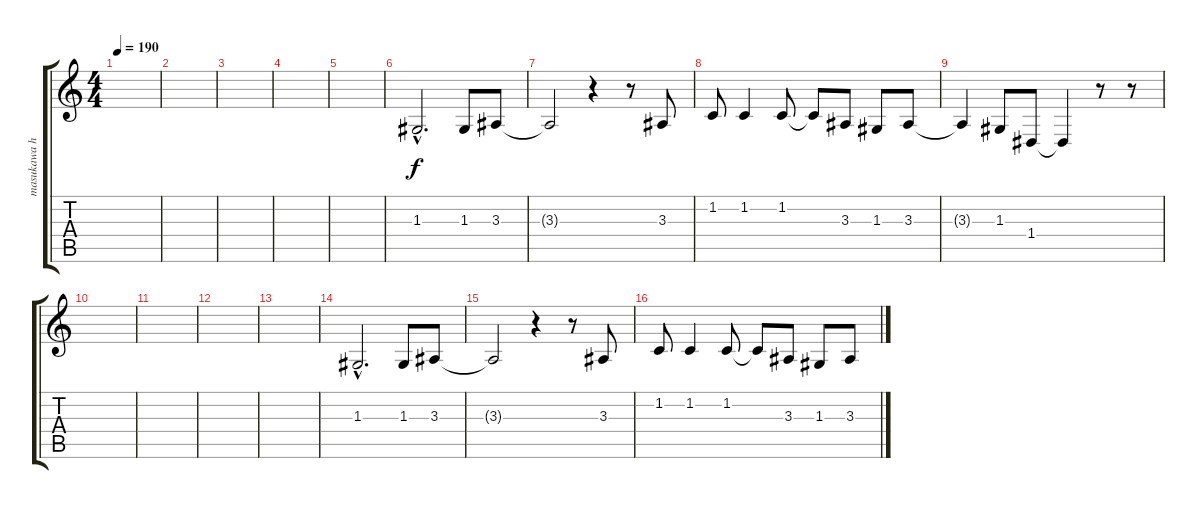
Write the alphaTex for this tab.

\track ("masukawa hiroaki" "masukawa h") {instrument sopranosax}
\staff {score tabs}
\tuning (E4 B3 G3 D3 A2 E2) {hide}
\ts (4 4)
\tempo 190
\clef g2
\ks c
|
|
|
|
|
1.3{hac}.2{d} 1.3.8 3.3.8 |
3.3{t}.2 r.4 r.8 3.3.8 |
1.2.8 1.2.4 1.2.8 1.2{t}.8 3.3.8 1.3.8 3.3.8 |
3.3{t}.4 1.3.8 1.4.8 1.4{t}.4 r.8 r.8 |
|
|
|
|
1.3{hac}.2{d} 1.3.8 3.3.8 |
3.3{t}.2 r.4 r.8 3.3.8 |
1.2.8 1.2.4 1.2.8 1.2{t}.8 3.3.8 1.3.8 3.3.8
